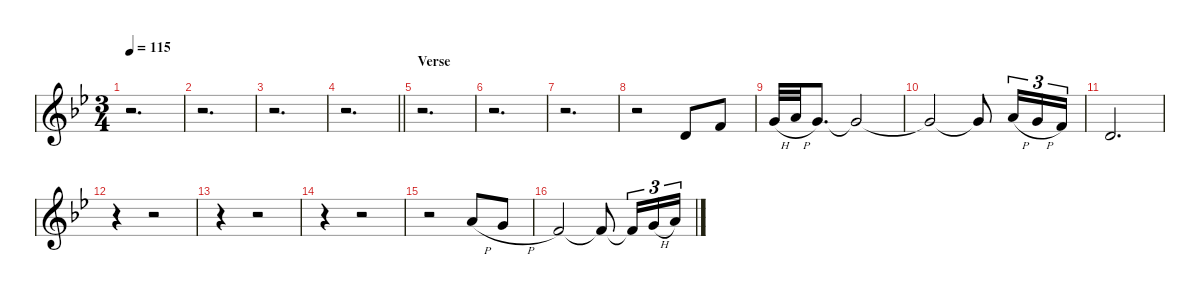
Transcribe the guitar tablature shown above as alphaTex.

\defaultSystemsLayout 4
\hideDynamics
\bracketExtendMode nobrackets
\singleTrackTrackNamePolicy hidden
\multiTrackTrackNamePolicy hidden
\firstSystemTrackNameMode fullname
\firstSystemTrackNameOrientation horizontal
\otherSystemsTrackNameOrientation horizontal
\track ("Flute" "picc.") {defaultSystemsLayout 8 instrument piccolo}
\staff {score}
\tuning (E4 B3 G3 D3 A2 E2)
\ts (3 4)
\tempo 115
\clef g2
\ks gminor
r.2{d dy p beam Down} |
r.2{d beam Down} |
r.2{d beam Down} |
\barLineRight lightlight
r.2{d beam Down} |
\section ("" "Verse")
r.2{d beam Down} |
r.2{d beam Down} |
r.2{d beam Down} |
r.2{beam Down} 7.3{acc forcenatural}.8{beam Up} 6.2{acc forcenatural}.8{dy mp beam Up} |
8.2{h acc forcenatural}.32{dy f beam Up} 10.2{h acc forcenatural}.32{beam Up} 8.2{acc forcenatural}.8{d beam Up} 8.2{t acc forcenatural}.2{beam Up} |
8.2{t acc forcenatural}.2{beam Up} 8.2{t acc forcenatural}.8{beam Up} 10.2{h acc forcenatural}.16{tu (3 2) beam Up} 8.2{h acc forcenatural}.16{tu (3 2) beam Up} 6.2{acc forcenatural}.16{tu (3 2) beam Up} |
7.3{acc forcenatural}.2{d dy mf beam Up} |
r.4{beam Down} r.2{beam Down} |
r.4{beam Down} r.2{beam Down} |
r.4{beam Down} r.2{beam Down} |
r.2{beam Down} 10.2{h acc forcenatural}.8{dy f beam Up} 8.2{h acc forcenatural}.8{beam Up} |
6.2{acc forcenatural}.2{beam Up} 6.2{t acc forcenatural}.8{beam Up} 6.2{t acc forcenatural}.16{tu (3 2) beam Up} 8.2{h acc forcenatural}.16{tu (3 2) beam Up} 10.2{acc forcenatural}.16{tu (3 2) beam Up}
